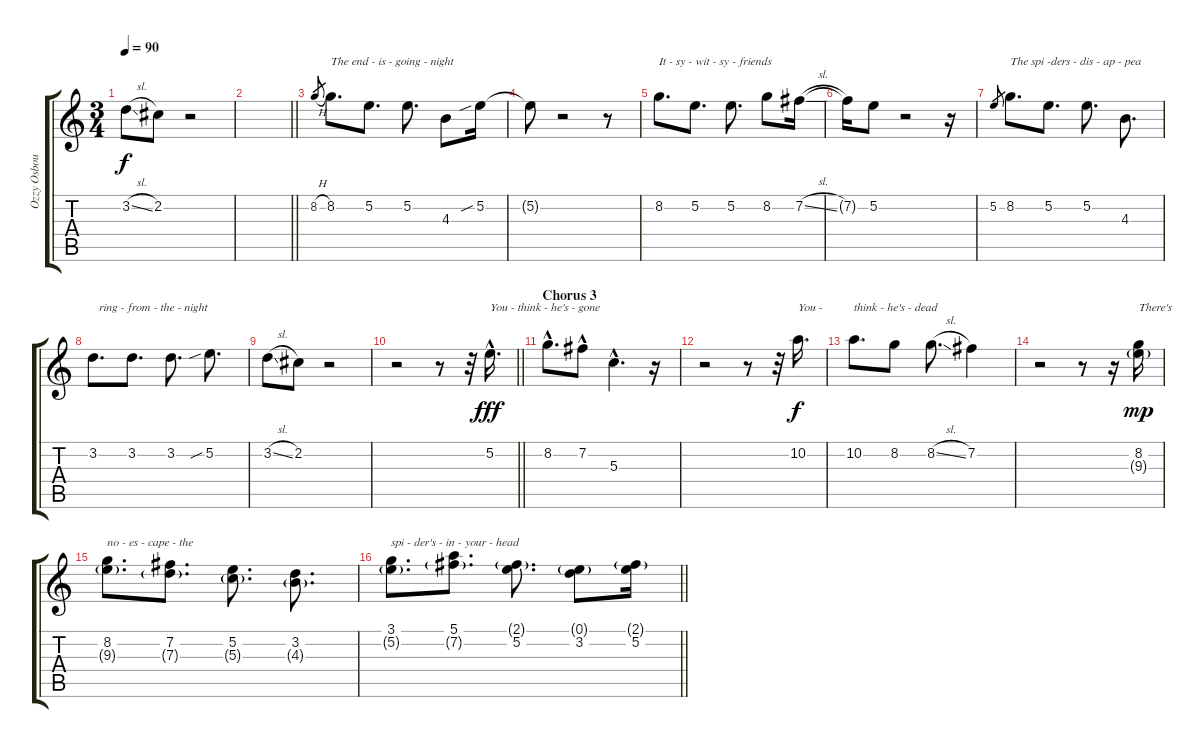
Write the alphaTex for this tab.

\track ("Ozzy Osbourne" "Ozzy Osbou") {instrument contrabass}
\staff {score tabs}
\tuning (E4 B3 G3 D3 A2 E2) {hide}
\ts (3 4)
\tempo 90
\clef g2
\ks c
3.2{sl}.8{dy f} 2.2.8 r.2 |
\barLineRight lightlight
|
8.2{h}.8{gr} 8.2.8{d txt "The end - is - going - night"} 5.2.8{d} 5.2.8{d} 4.3.8 5.2{sib}.16 |
5.2{t}.8 r.2 r.8 |
8.2.8{d txt "It - sy - wit - sy - friends"} 5.2.8{d} 5.2.8{d} 8.2.8 7.2{sl}.16 |
7.2{t}.16 5.2.8 r.2 r.16 |
5.2.8{gr} 8.2.8{d txt "The spi -ders - dis - ap - pea"} 5.2.8{d} 5.2.8{d} 4.3.8{d} |
3.2.8{d txt "  ring - from - the - night"} 3.2.8{d} 3.2.8{d} 5.2{sib}.8{d} |
3.2{sl}.8 2.2.8 r.2 |
\barLineRight lightlight
r.2 r.8 r.32 5.2{hac}.16{d txt "You - think - he's - gone" dy fff} |
\section ("" "Chorus 3")
8.2{hac}.8{d} 7.2{hac}.8 5.3{hac}.4{d} r.16 |
r.2 r.8 r.32 10.2.16{d txt "You - " dy f} |
10.2.8{d txt "think - he's - dead"} 8.2.8 8.2{sl}.8{d} 7.2.4 |
r.2 r.8 r.16 (8.2 9.3{g}).16{txt "There's" dy mp} |
(8.2 9.3{g}).8{d txt "no - es - cape - the "} (7.2 7.3{g}).8{d} (5.2 5.3{g}).8{d} (3.2 4.3{g}).8{d} |
\barLineRight lightlight
(3.1 5.2{g}).8{d txt "spi - der's - in - your - head"} (5.1 7.2{g}).8{d} (2.1{g} 5.2).8{d} (0.1{g} 3.2).8 (2.1{g} 5.2).16
